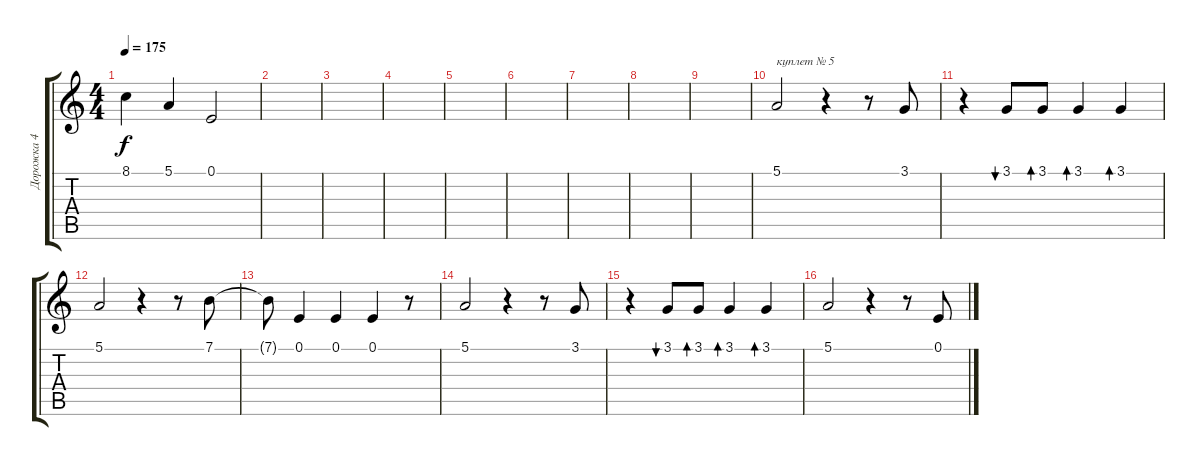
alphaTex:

\track ("Дорожка 4" "Дорожка 4") {instrument viola}
\staff {score tabs}
\tuning (E4 B3 G3 D3 A2 E2) {hide}
\ts (4 4)
\tempo 175
\clef g2
\ks c
8.1.4{dy f} 5.1.4 0.1.2 |
|
|
|
|
|
|
|
|
5.1.2{txt "куплет № 5"} r.4 r.8 3.1.8 |
r.4 3.1.8{bu 60} 3.1.8{bd 60} 3.1.4{bd 60} 3.1.4{bd 60} |
5.1.2 r.4 r.8 7.1.8 |
7.1{t}.8 0.1.4 0.1.4 0.1.4 r.8 |
5.1.2 r.4 r.8 3.1.8 |
r.4 3.1.8{bu 60} 3.1.8{bd 60} 3.1.4{bd 60} 3.1.4{bd 60} |
5.1.2 r.4 r.8 0.1.8
